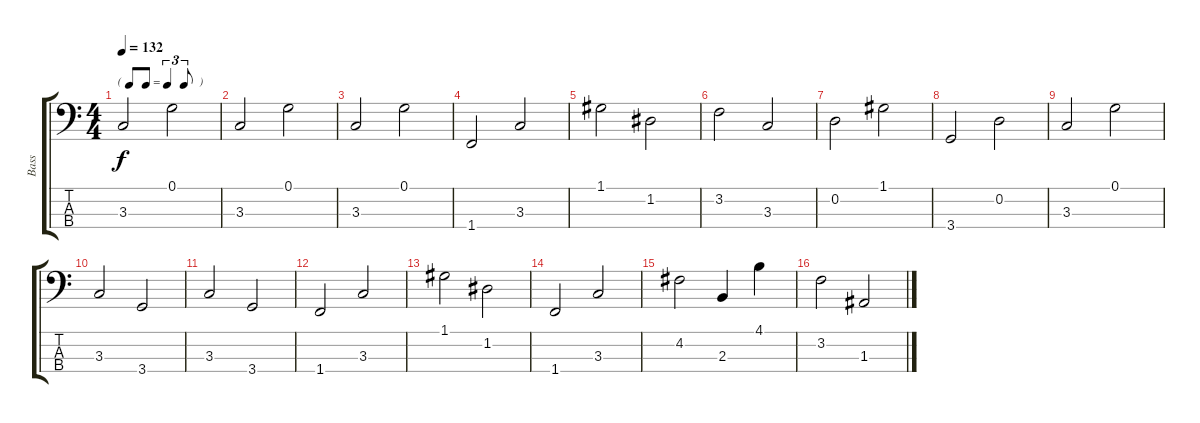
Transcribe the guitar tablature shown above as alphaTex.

\track ("Bass" "Bass") {instrument slapbass1}
\staff {score tabs}
\tuning (G2 D2 A1 E1) {hide}
\ts (4 4)
\tf triplet8th
\tempo 132
\clef f4
\ks c
3.3.2{dy f instrument slapbass1} 0.1.2 |
3.3.2 0.1.2 |
3.3.2 0.1.2 |
1.4.2 3.3.2 |
1.1.2 1.2.2 |
3.2.2 3.3.2 |
0.2.2 1.1.2 |
3.4.2 0.2.2 |
3.3.2 0.1.2 |
3.3.2 3.4.2 |
3.3.2 3.4.2 |
1.4.2 3.3.2 |
1.1.2 1.2.2 |
1.4.2 3.3.2 |
4.2.2 2.3.4 4.1.4 |
3.2.2 1.3.2
